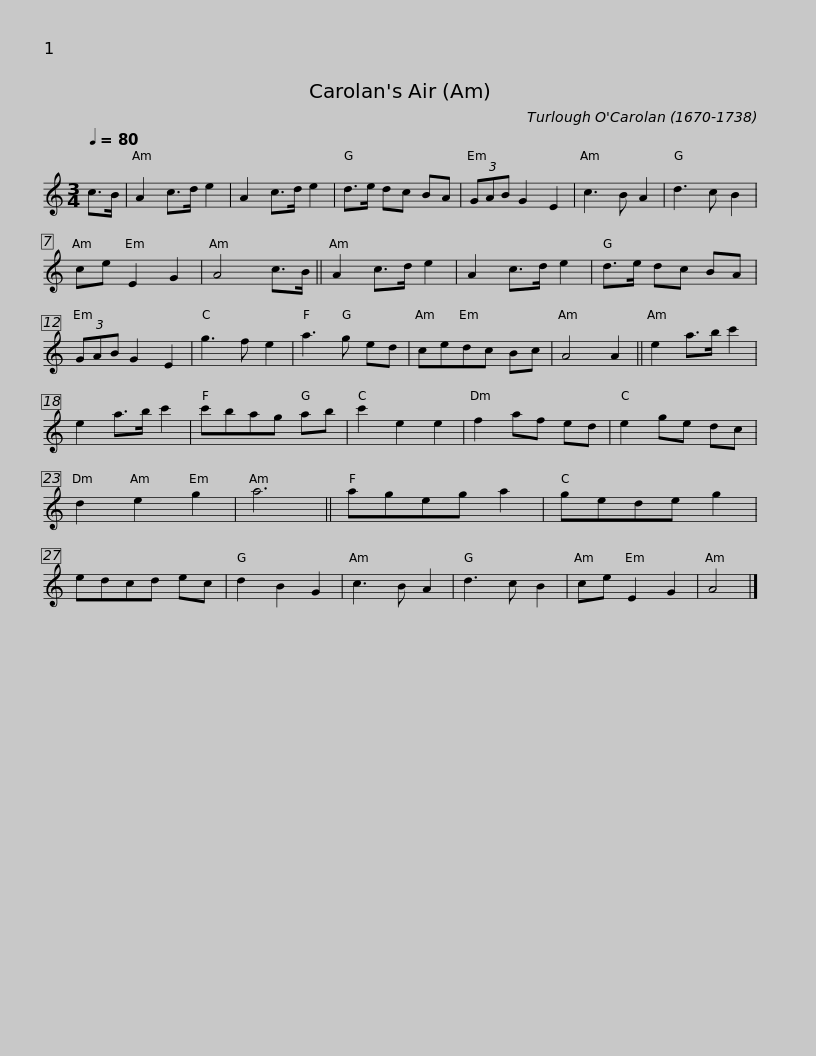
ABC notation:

X:1
L:1/8
Q:1/4=80
M:3/4
I:linebreak $
K:C
V:1 treble
V:1
 c>B | A2 c>d e2 | A2 c>d e2 | d>e dc BA | (3GAB G2 E2 | %5
 c3 B A2 | d3 c B2 | ce E2 G2 | A4 c>B || A2 c>d e2 |$ %10
 A2 c>d e2 | d>e dc BA | (3GAB G2 E2 | g3 f e2 | a3 g ed | %15
 cedc Bc | A4 A2 || e2 a>b c'2 | e2 a>b c'2 |$ c'bag ab | %20
 c'2 e2 e2 | f2 af ed | e2 ge dc | d2 e2 g2 | a6 || %25
 ageg a2 | gede g2 |$ edcd ec | d2 B2 G2 | c3 B A2 | %30
 d3 c B2 | ce E2 G2 | A4 |] %33
